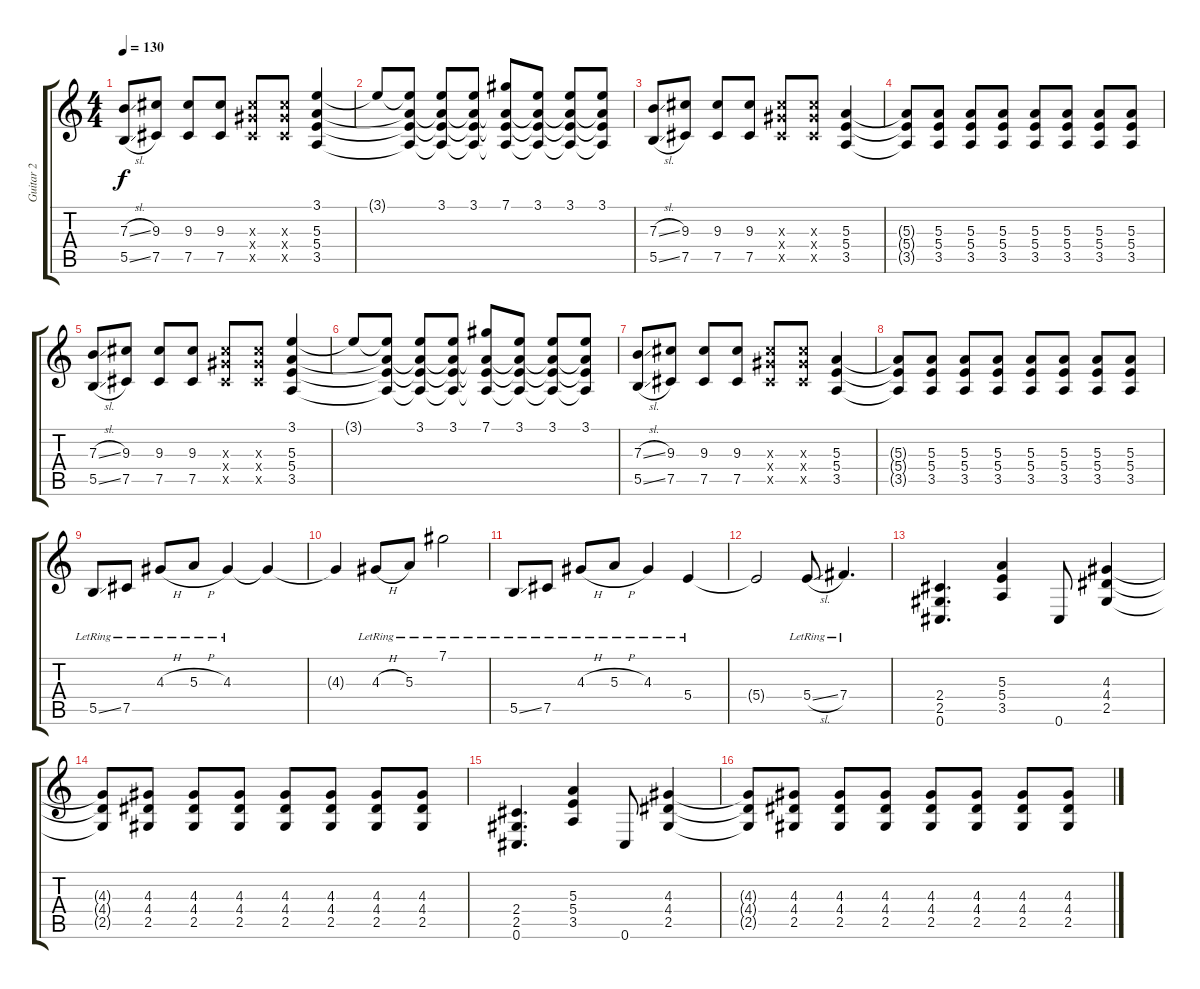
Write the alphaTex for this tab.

\track ("Guitar 2" "Guitar 2") {instrument electricguitarjazz}
\staff {score tabs}
\tuning (Db4 Ab3 E3 B2 Gb2 Db2) {hide}
\ts (4 4)
\tempo 130
\clef g2
\ks c
(7.3{sl} 5.5{sl}).8{dy f instrument electricguitarjazz} (9.3 7.5).8 (9.3 7.5).8 (9.3 7.5).8 (9.3{x} 9.4{x} 7.5{x}).8 (9.3{x} 9.4{x} 7.5{x}).8 (3.1 5.3 5.4 3.5).4 |
3.1{t}.8 (3.1{t} 5.3{t} 5.4{t} 3.5{t}).8 (3.1 5.3{t} 5.4{t} 3.5{t}).8 (3.1 5.3{t} 5.4{t} 3.5{t}).8 (7.1 5.3{t} 5.4{t} 3.5{t}).8 (3.1 5.3{t} 5.4{t} 3.5{t}).8 (3.1 5.3{t} 5.4{t} 3.5{t}).8 (3.1 5.3{t} 5.4{t} 3.5{t}).8 |
(7.3{sl} 5.5{sl}).8 (9.3 7.5).8 (9.3 7.5).8 (9.3 7.5).8 (9.3{x} 9.4{x} 7.5{x}).8 (9.3{x} 9.4{x} 7.5{x}).8 (5.3 5.4 3.5).4 |
(5.3{t} 5.4{t} 3.5{t}).8 (5.3 5.4 3.5).8 (5.3 5.4 3.5).8 (5.3 5.4 3.5).8 (5.3 5.4 3.5).8 (5.3 5.4 3.5).8 (5.3 5.4 3.5).8 (5.3 5.4 3.5).8 |
(7.3{sl} 5.5{sl}).8 (9.3 7.5).8 (9.3 7.5).8 (9.3 7.5).8 (9.3{x} 9.4{x} 7.5{x}).8 (9.3{x} 9.4{x} 7.5{x}).8 (3.1 5.3 5.4 3.5).4 |
3.1{t}.8 (3.1{t} 5.3{t} 5.4{t} 3.5{t}).8 (3.1 5.3{t} 5.4{t} 3.5{t}).8 (3.1 5.3{t} 5.4{t} 3.5{t}).8 (7.1 5.3{t} 5.4{t} 3.5{t}).8 (3.1 5.3{t} 5.4{t} 3.5{t}).8 (3.1 5.3{t} 5.4{t} 3.5{t}).8 (3.1 5.3{t} 5.4{t} 3.5{t}).8 |
(7.3{sl} 5.5{sl}).8 (9.3 7.5).8 (9.3 7.5).8 (9.3 7.5).8 (9.3{x} 9.4{x} 7.5{x}).8 (9.3{x} 9.4{x} 7.5{x}).8 (5.3 5.4 3.5).4 |
(5.3{t} 5.4{t} 3.5{t}).8 (5.3 5.4 3.5).8 (5.3 5.4 3.5).8 (5.3 5.4 3.5).8 (5.3 5.4 3.5).8 (5.3 5.4 3.5).8 (5.3 5.4 3.5).8 (5.3 5.4 3.5).8 |
5.5{ss lr}.8 7.5{lr}.8 4.3{h lr}.8 5.3{h lr}.8 4.3{lr}.4 4.3{t}.4 |
4.3{t}.4 4.3{h lr}.8 5.3{lr}.8 7.1{lr}.2 |
5.5{ss lr}.8 7.5{lr}.8 4.3{h lr}.8 5.3{h lr}.8 4.3{lr}.4 5.4{lr}.4 |
5.4{t}.2 5.4{sl lr}.8 7.4{lr}.4{d} |
(2.4 2.5 0.6).4{d} (5.3 5.4 3.5).4 0.6.8 (4.3 4.4 2.5).4 |
(4.3{t} 4.4{t} 2.5{t}).8 (4.3 4.4 2.5).8 (4.3 4.4 2.5).8 (4.3 4.4 2.5).8 (4.3 4.4 2.5).8 (4.3 4.4 2.5).8 (4.3 4.4 2.5).8 (4.3 4.4 2.5).8 |
(2.4 2.5 0.6).4{d} (5.3 5.4 3.5).4 0.6.8 (4.3 4.4 2.5).4 |
(4.3{t} 4.4{t} 2.5{t}).8 (4.3 4.4 2.5).8 (4.3 4.4 2.5).8 (4.3 4.4 2.5).8 (4.3 4.4 2.5).8 (4.3 4.4 2.5).8 (4.3 4.4 2.5).8 (4.3 4.4 2.5).8
